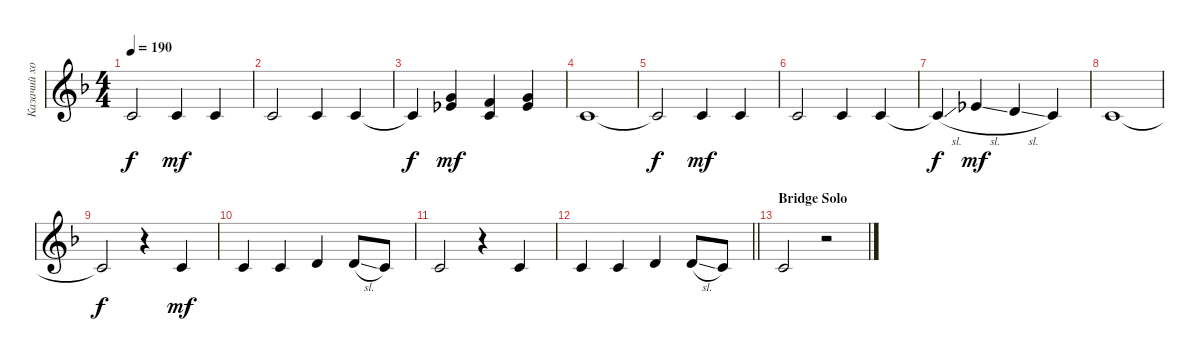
\track ("Казачий хор_тенор 2" "Казачий хо") {instrument clarinet}
\staff {score}
\tuning (E4 B3 G3 D3 A2 E2) {hide}
\ts (4 4)
\tempo 190
\clef g2
\ks dminor
5.3{t}.2{dy f} 5.3.4{dy mf} 5.3.4 |
5.3.2 5.3.4 5.3.4 |
5.3{t}.4{dy f} (8.2 8.3).4{dy mf} (6.2 5.3).4 (8.2 8.3).4 |
5.3.1 |
5.3{t}.2{dy f} 5.3.4{dy mf} 5.3.4 |
5.3.2 5.3.4 5.3.4 |
5.3{sl t}.4{dy f} 8.3{sl}.4{dy mf} 7.3{sl}.4 5.3.4 |
5.3.1 |
5.3{t}.2{dy f} r.4 5.3.4{dy mf} |
5.3.4 5.3.4 7.3.4 7.3{sl}.8 5.3.8 |
5.3.2 r.4 5.3.4 |
\barLineRight lightlight
5.3.4 5.3.4 7.3.4 7.3{sl}.8 5.3.8 |
\section ("" "Bridge Solo")
5.3.2 r.2
